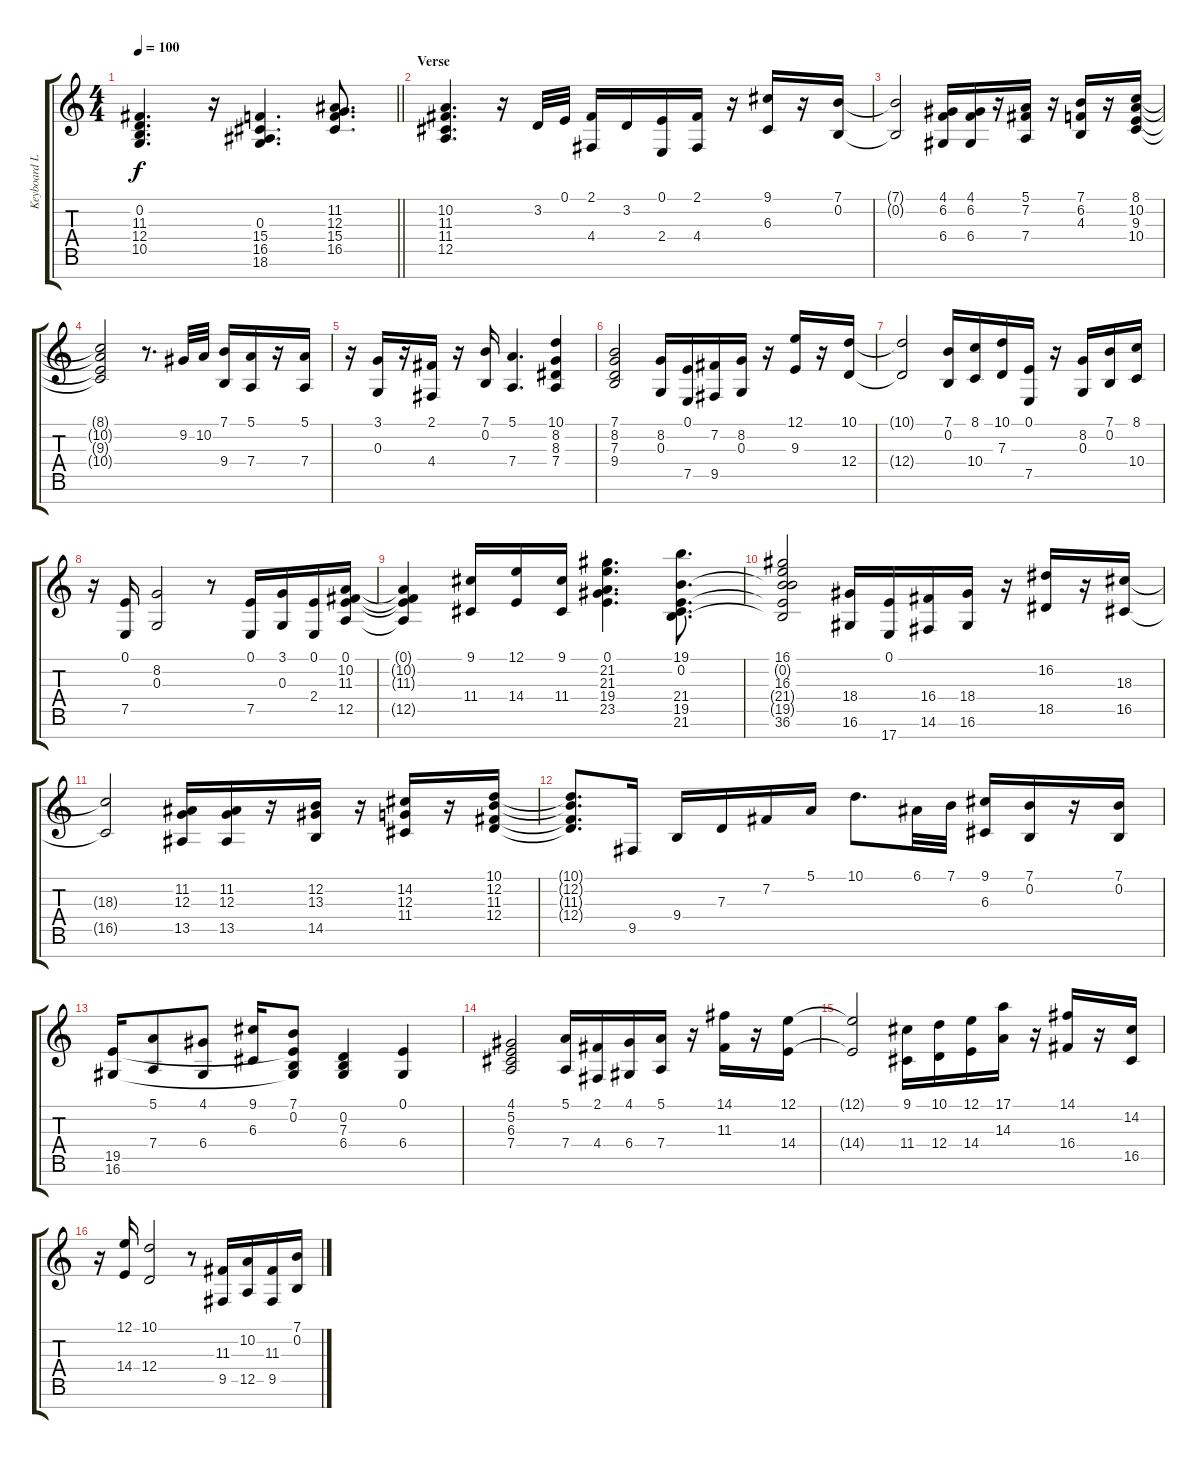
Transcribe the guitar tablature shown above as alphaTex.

\track ("Keyboard L" "Keyboard L") {instrument pad1newage}
\staff {score tabs}
\tuning (E4 B3 G3 D3 A2 E2 B1) {hide}
\ts (4 4)
\tempo 100
\clef g2
\barLineRight lightlight
\ks c
(0.2 11.3 12.4 10.5).4{d dy f} r.16 (0.3 15.4 16.5 18.6).4{d} (11.2 12.3 15.4 16.5).8{d} |
\section ("" "Verse")
(10.2 11.3 11.4 12.5).4{d} r.16{instrument vibraphone} 3.2.32 0.1.32 (2.1 4.4).16 3.2.16 (0.1 2.4).16 (2.1 4.4).16 r.16 (9.1 6.3).16 r.16 (7.1 0.2).16 |
(7.1{t} 0.2{t}).2 (4.1 6.2 6.4).16 (4.1 6.2 6.4).16 r.16 (5.1 7.2 7.4).16 r.16 (7.1 6.2 4.3).16 r.16 (8.1 10.2 9.3 10.4).16 |
(8.1{t} 10.2{t} 9.3{t} 10.4{t}).2 r.8{d} 9.2.32 10.2.32 (7.1 9.4).16 (5.1 7.4).16 r.16 (5.1 7.4).16 |
r.16 (3.1 0.3).16 r.16 (2.1 4.4).16 r.16 (7.1 0.2).16 (5.1 7.4).4{d} (10.1 8.2 8.3 7.4).4 |
(7.1 8.2 7.3 9.4).2 (8.2 0.3).16 (0.1 7.5).16 (7.2 9.5).16 (8.2 0.3).16 r.16 (12.1 9.3).16 r.16 (10.1 12.4).16 |
(10.1{t} 12.4{t}).2 (7.1 0.2).16 (8.1 10.4).16 (10.1 7.3).16 (0.1 7.5).16 r.16 (8.2 0.3).16 (7.1 0.2).16 (8.1 10.4).16 |
r.16 (0.1 7.5).16 (8.2 0.3).2 r.8 (0.1 7.5).16 (3.1 0.3).16 (0.1 2.4).16 (0.1 10.2 11.3 12.5).16 |
(0.1{t} 10.2{t} 11.3{t} 12.5{t}).4 (9.1 11.4).16 (12.1 14.4).16 (9.1 11.4).16 (0.1 21.2 21.3 19.4 23.5).4{d} (19.1 0.2 21.4 19.5 21.6).8{d} |
(16.1 0.2{t} 16.3 21.4{t} 19.5{t} 36.6).2 (18.4 16.6).16 (0.1 17.7).16 (16.4 14.6).16 (18.4 16.6).16 r.16 (16.2 18.5).16 r.16 (18.3 16.5).16 |
(18.3{t} 16.5{t}).2 (11.2 12.3 13.5).16 (11.2 12.3 13.5).16 r.16 (12.2 13.3 14.5).16 r.16 (14.2 12.3 11.4).16 r.16 (10.1 12.2 11.3 12.4).16 |
(10.1{t} 12.2{t} 11.3{t} 12.4{t}).8{d} 9.5.16 9.4.16 7.3.16 7.2.16 5.1.16 10.1.8{d} 6.1.32 7.1.32 (9.1 6.3).16 (7.1 0.2).16 r.16 (7.1 0.2).16 |
(19.5 16.6).16 (5.1 7.4).8 (4.1 6.4).8 (9.1 6.3).16 (7.1 0.2 19.5{t} 16.6{t}).8 (0.2 7.3 6.4).4 (0.1 6.4).4 |
(4.1 5.2 6.3 7.4).2 (5.1 7.4).16 (2.1 4.4).16 (4.1 6.4).16 (5.1 7.4).16 r.16 (14.1 11.3).16 r.16 (12.1 14.4).16 |
(12.1{t} 14.4{t}).2 (9.1 11.4).16 (10.1 12.4).16 (12.1 14.4).16 (17.1 14.3).16 r.16 (14.1 16.4).16 r.16 (14.2 16.5).16 |
r.16 (12.1 14.4).16 (10.1 12.4).2 r.8 (11.3 9.5).16 (10.2 12.5).16 (11.3 9.5).16 (7.1 0.2).16
